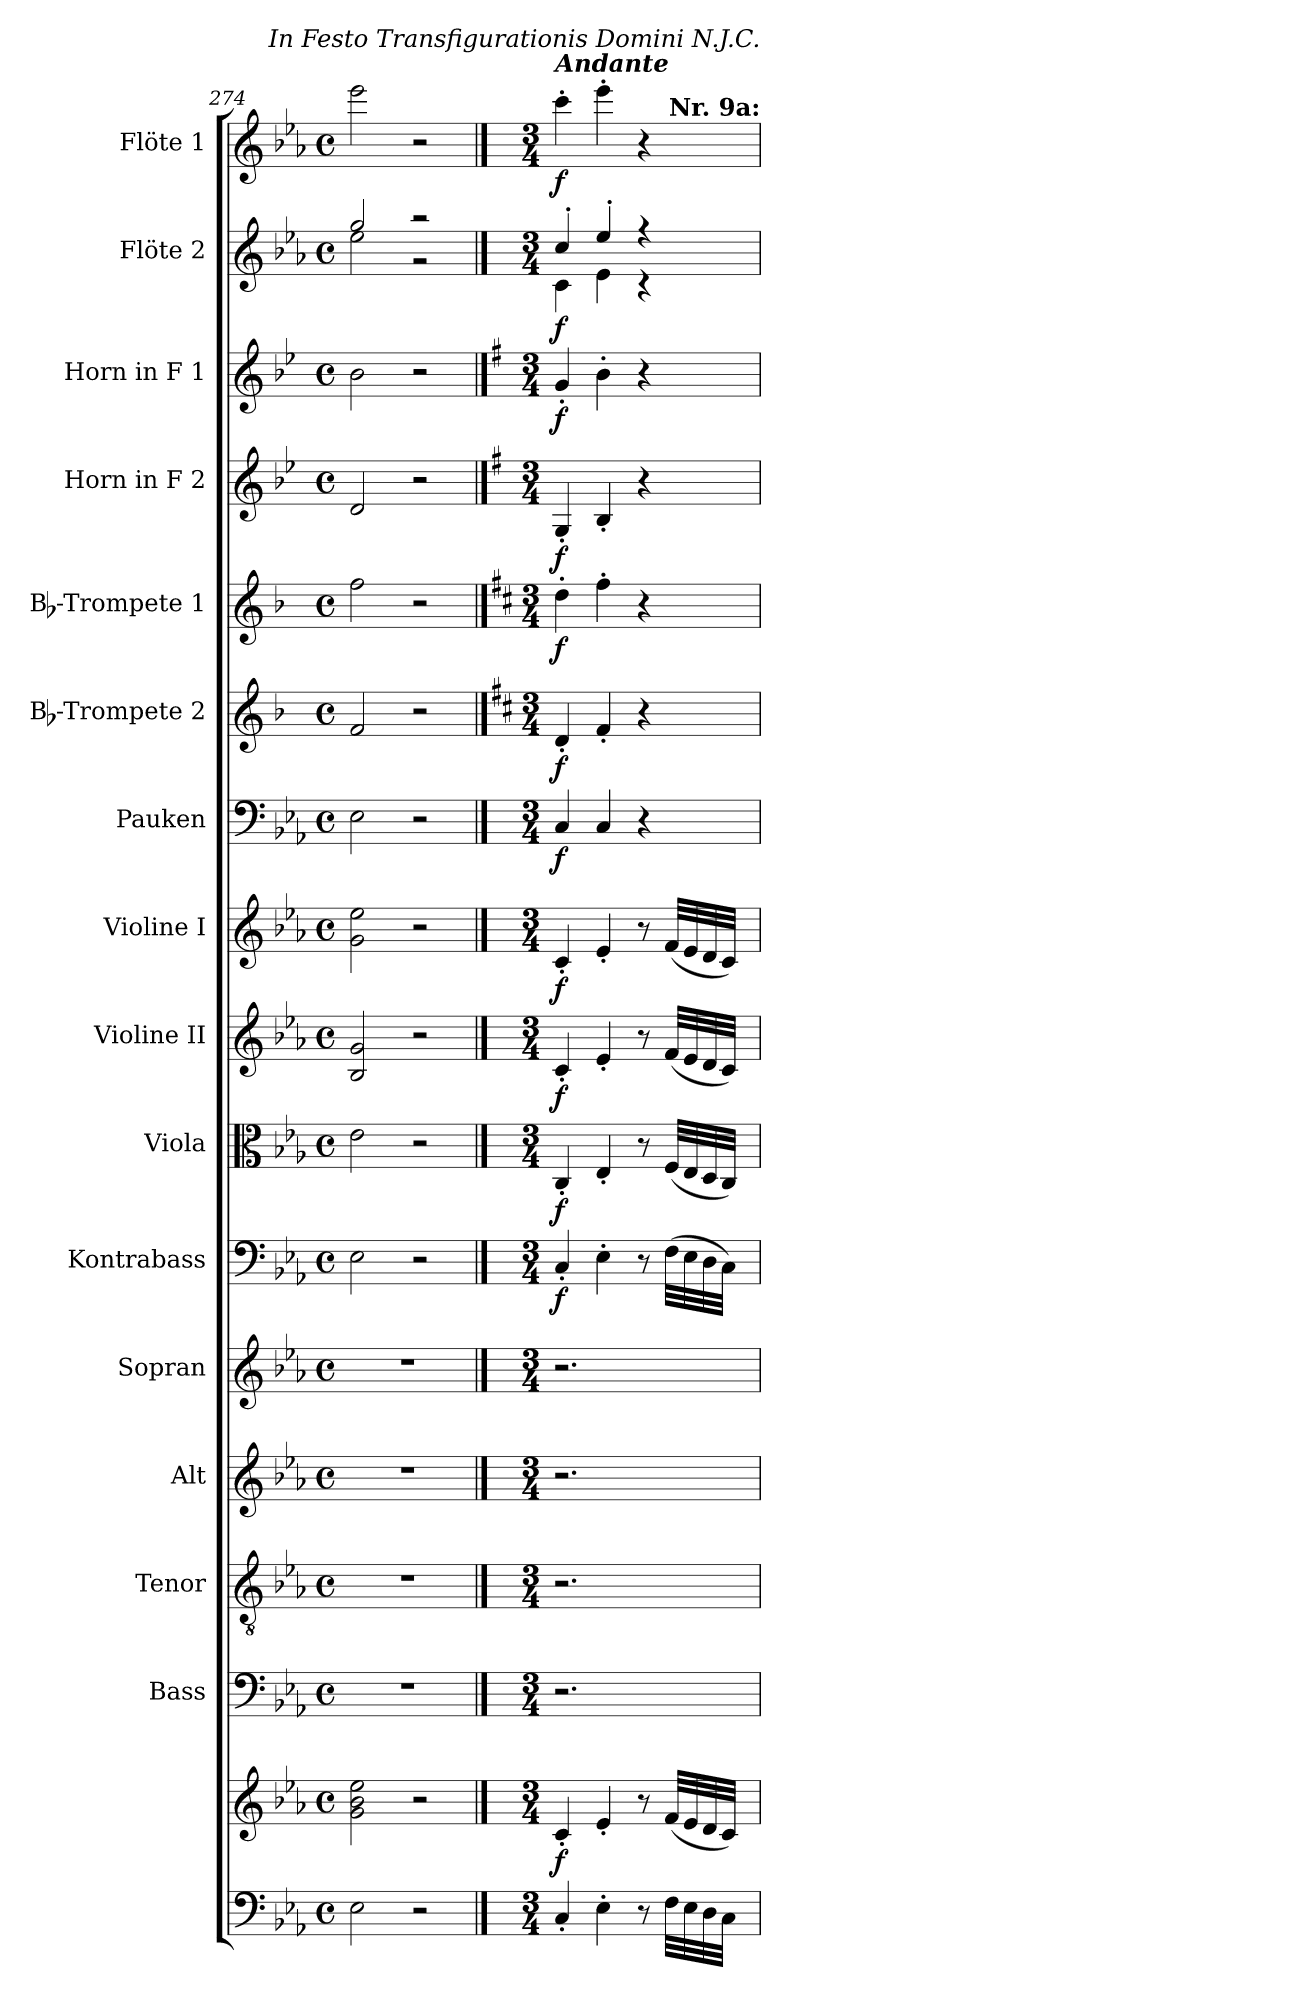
**kern	**kern	**dynam	**kern	**kern	**kern	**kern	**kern	**dynam	**kern	**dynam	**kern	**dynam	**kern	**dynam	**kern	**dynam	**kern	**dynam	**kern	**dynam	**kern	**dynam	**kern	**dynam	**kern	**dynam	**kern	**dynam
*part16	*part16	*part16	*part15	*part14	*part13	*part12	*part11	*part11	*part10	*part10	*part9	*part9	*part8	*part8	*part7	*part7	*part6	*part6	*part5	*part5	*part4	*part4	*part3	*part3	*part2	*part2	*part1	*part1
*staff17	*staff16	*staff16/17	*staff15	*staff14	*staff13	*staff12	*staff11	*staff11	*staff10	*staff10	*staff9	*staff9	*staff8	*staff8	*staff7	*staff7	*staff6	*staff6	*staff5	*staff5	*staff4	*staff4	*staff3	*staff3	*staff2	*staff2	*staff1	*staff1
*	*	*	*I"Bass	*I"Tenor	*I"Alt	*I"Sopran	*I"Kontrabass	*	*I"Viola	*	*I"Violine II	*	*I"Violine I	*	*I"Pauken	*	*I"Bb-Trompete 2	*	*I"Bb-Trompete 1	*	*I"Horn in F 2	*	*I"Horn in F 1	*	*I"Flöte 2	*	*I"Flöte 1	*
*	*	*	*I'B.	*I'T.	*I'A.	*I'S.	*I'Kb.	*	*I'Vla.	*	*I'Vl. II	*	*I'Vl. I	*	*I'Pk.	*	*I'Bb Trp. 2	*	*I'Bb Trp. 1	*	*	*	*	*	*I'Fl. 2	*	*I'Fl. 1	*
*clefF4	*clefG2	*	*clefF4	*clefGv2	*clefG2	*clefG2	*clefF4	*	*clefC3	*	*clefG2	*	*clefG2	*	*clefF4	*	*clefG2	*	*clefG2	*	*clefG2	*	*clefG2	*	*clefG2	*	*clefG2	*
*	*	*	*	*	*	*	*ITrd7c12	*	*	*	*	*	*	*	*	*	*ITrd1c2	*	*ITrd1c2	*	*ITrd4c7	*	*ITrd4c7	*	*	*	*	*
*k[b-e-a-]	*k[b-e-a-]	*	*k[b-e-a-]	*k[b-e-a-]	*k[b-e-a-]	*k[b-e-a-]	*k[b-e-a-]	*	*k[b-e-a-]	*	*k[b-e-a-]	*	*k[b-e-a-]	*	*k[b-e-a-]	*	*k[b-e-a-]	*	*k[b-e-a-]	*	*k[b-e-a-]	*	*k[b-e-a-]	*	*k[b-e-a-]	*	*k[b-e-a-]	*
*E-:	*E-:	*	*E-:	*E-:	*E-:	*E-:	*E-:	*	*E-:	*	*E-:	*	*E-:	*	*E-:	*	*E-:	*	*E-:	*	*E-:	*	*E-:	*	*E-:	*	*E-:	*
*M4/4	*M4/4	*	*M4/4	*M4/4	*M4/4	*M4/4	*M4/4	*	*M4/4	*	*M4/4	*	*M4/4	*	*M4/4	*	*M4/4	*	*M4/4	*	*M4/4	*	*M4/4	*	*M4/4	*	*M4/4	*
*met(c)	*met(c)	*	*met(c)	*met(c)	*met(c)	*met(c)	*met(c)	*	*met(c)	*	*met(c)	*	*met(c)	*	*met(c)	*	*met(c)	*	*met(c)	*	*met(c)	*	*met(c)	*	*met(c)	*	*met(c)	*
=274	=274	=274	=274	=274	=274	=274	=274	=274	=274	=274	=274	=274	=274	=274	=274	=274	=274	=274	=274	=274	=274	=274	=274	=274	=274	=274	=274	=274
*	*	*	*	*	*	*	*	*	*	*	*	*	*	*	*	*	*	*	*	*	*	*	*	*	*^	*	*	*
2E-\	2g\ 2b-\ 2ee-\	.	1r	1r	1r	1r	2EE-\	.	2e-\	.	2B-/ 2g/	.	2g\ 2ee-\	.	2E-\	.	2e-/	.	2ee-\	.	2G/	.	2e-\	.	2gg/	2ee-\	.	2eee-\	.
2r	2r	.	.	.	.	.	2r	.	2r	.	2r	.	2r	.	2r	.	2r	.	2r	.	2r	.	2r	.	2r	2r	.	2r	.
!!LO:PB:g=z
==275	==275	==275	==275	==275	==275	==275	==275	==275	==275	==275	==275	==275	==275	==275	==275	==275	==275	==275	==275	==275	==275	==275	==275	==275	==275	==275	==275	==275	==275
*k[]	*k[]	*	*k[]	*k[]	*k[]	*k[]	*k[]	*	*k[]	*	*k[]	*	*k[]	*	*k[]	*	*k[]	*	*k[]	*	*k[]	*	*k[]	*	*k[]	*	*	*k[]	*
*C:	*C:	*	*C:	*C:	*C:	*C:	*C:	*	*C:	*	*C:	*	*C:	*	*C:	*	*C:	*	*C:	*	*C:	*	*C:	*	*C:	*	*	*C:	*
*M3/4	*M3/4	*	*M3/4	*M3/4	*M3/4	*M3/4	*M3/4	*	*M3/4	*	*M3/4	*	*M3/4	*	*M3/4	*	*M3/4	*	*M3/4	*	*M3/4	*	*M3/4	*	*M3/4	*	*	*M3/4	*
!	!	!	!	!	!	!	!	!	!	!	!	!	!	!	!	!	!	!	!	!	!	!	!	!	!	!	!	!LO:TX:a:Bi:t=Andante	!
!	!	!LO:DY:b	!	!	!	!	!	!LO:DY:b	!	!LO:DY:b	!	!LO:DY:b	!	!LO:DY:b	!	!LO:DY:b	!	!LO:DY:b	!	!LO:DY:b	!	!LO:DY:b	!	!LO:DY:b	!	!	!LO:DY:b	!	!LO:DY:b
4C'</	4c'</	f	2.r	2.r	2.r	2.r	4CC'</	f	4C'</	f	4c'</	f	4c'</	f	4C/	f	4c'</	f	4cc'>\	f	4C'</	f	4c'</	f	4cc'</	4c\	f	4ccc'>\	f
4E'>\	4e'</	.	.	.	.	.	4EE'>\	.	4E'</	.	4e'</	.	4e'</	.	4C/	.	4e'</	.	4ee'>\	.	4E'</	.	4e'>\	.	4ee'</	4e\	.	4eee'>\	.
8r	8r	.	.	.	.	.	8r	.	8r	.	8r	.	8r	.	4r	.	4r	.	4r	.	4r	.	4r	.	4r	4r	.	4r	.
32F\LLL	(<32f/LLL	.	.	.	.	.	(>32FF\LLL	.	(<32F/LLL	.	(<32f/LLL	.	(<32f/LLL	.	.	.	.	.	.	.	.	.	.	.	.	.	.	.	.
32E\	32e/	.	.	.	.	.	32EE\	.	32E/	.	32e/	.	32e/	.	.	.	.	.	.	.	.	.	.	.	.	.	.	.	.
32D\	32d/	.	.	.	.	.	32DD\	.	32D/	.	32d/	.	32d/	.	.	.	.	.	.	.	.	.	.	.	.	.	.	.	.
32C\JJJ	32c/JJJ)	.	.	.	.	.	32CC\JJJ)	.	32C/JJJ)	.	32c/JJJ)	.	32c/JJJ)	.	.	.	.	.	.	.	.	.	.	.	.	.	.	.	.
8ryy	8ryy	.	8ryy	8ryy	8ryy	8ryy	8ryy	.	8ryy	.	8ryy	.	8ryy	.	8ryy	.	8ryy	.	8ryy	.	8ryy	.	8ryy	.	8ryy	8ryy	.	8ryy	.
!	!	!	!	!	!	!	!	!	!	!	!	!	!	!	!	!	!	!	!	!	!	!	!	!	!	!	!	!LO:TX:a:B:t=Nr. 9a&colon;	!
!	!	!	!	!	!	!	!	!	!	!	!	!	!	!	!	!	!	!	!	!	!	!	!	!	!	!	!	!LO:TX:a:i:t=In Festo Transfigurationis Domini N.J.C.	!
*	*	*	*	*	*	*	*	*	*	*	*	*	*	*	*	*	*	*	*	*	*	*	*	*	*v	*v	*	*	*
=	=	=	=	=	=	=	=	=	=	=	=	=	=	=	=	=	=	=	=	=	=	=	=	=	=	=	=	=
*-	*-	*-	*-	*-	*-	*-	*-	*-	*-	*-	*-	*-	*-	*-	*-	*-	*-	*-	*-	*-	*-	*-	*-	*-	*-	*-	*-	*-
